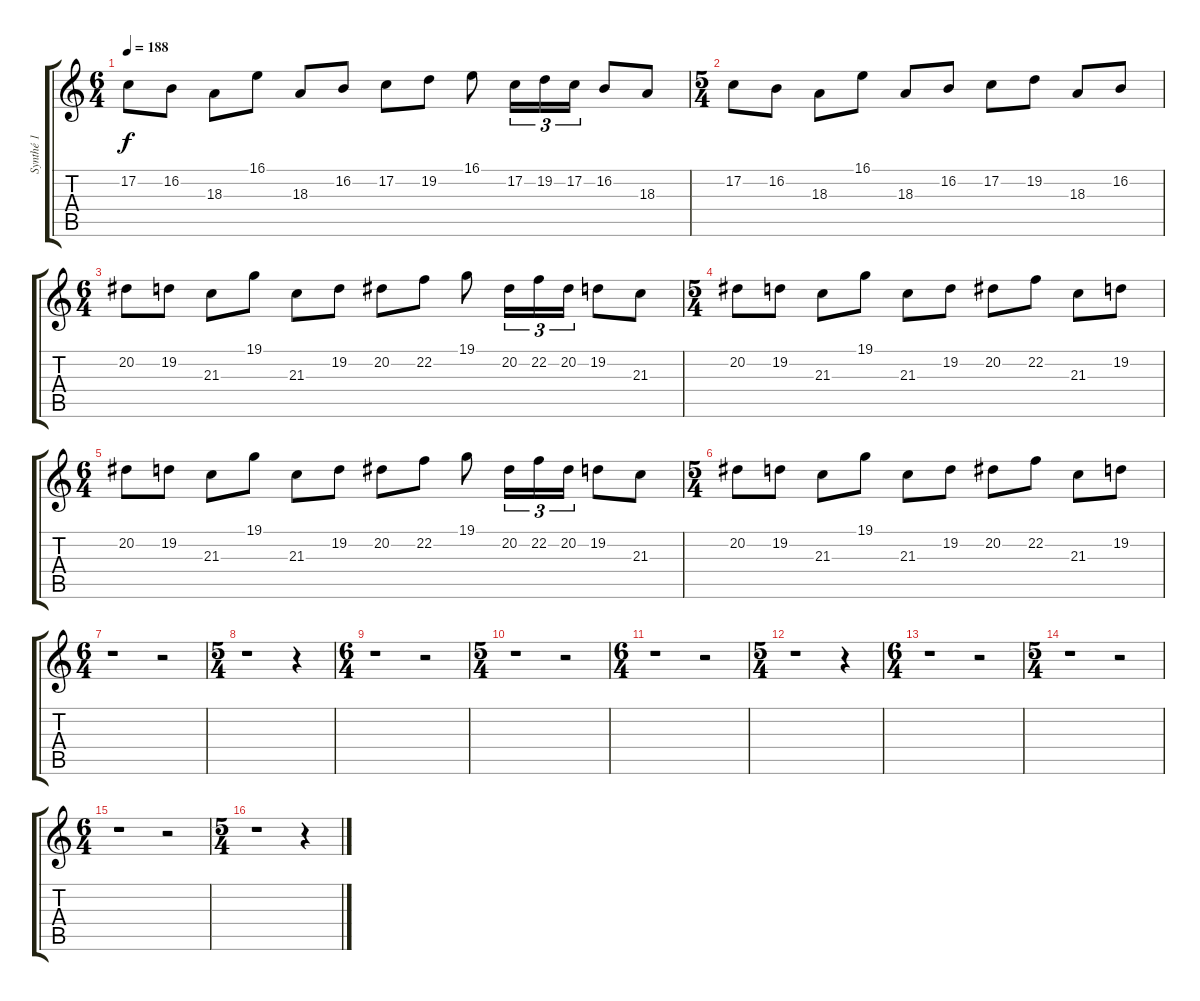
\track ("Synthé 1" "Synthé 1") {instrument lead1square}
\staff {score tabs}
\tuning (C4 G3 Eb3 Bb2 F2 C2) {hide}
\ts (6 4)
\tempo 188
\clef g2
\ks c
17.2.8{dy f} 16.2.8 18.3.8 16.1.8 18.3.8 16.2.8 17.2.8 19.2.8 16.1.8 17.2.16{tu (3 2)} 19.2.16{tu (3 2)} 17.2.16{tu (3 2)} 16.2.8 18.3.8 |
\ts (5 4)
17.2.8 16.2.8 18.3.8 16.1.8 18.3.8 16.2.8 17.2.8 19.2.8 18.3.8 16.2.8 |
\ts (6 4)
20.2.8 19.2.8 21.3.8 19.1.8 21.3.8 19.2.8 20.2.8 22.2.8 19.1.8 20.2.16{tu (3 2)} 22.2.16{tu (3 2)} 20.2.16{tu (3 2)} 19.2.8 21.3.8 |
\ts (5 4)
20.2.8 19.2.8 21.3.8 19.1.8 21.3.8 19.2.8 20.2.8 22.2.8 21.3.8 19.2.8 |
\ts (6 4)
20.2.8 19.2.8 21.3.8 19.1.8 21.3.8 19.2.8 20.2.8 22.2.8 19.1.8 20.2.16{tu (3 2)} 22.2.16{tu (3 2)} 20.2.16{tu (3 2)} 19.2.8 21.3.8 |
\ts (5 4)
20.2.8 19.2.8 21.3.8 19.1.8 21.3.8 19.2.8 20.2.8 22.2.8 21.3.8 19.2.8 |
\ts (6 4)
r.1 r.2 |
\ts (5 4)
r.1 r.4 |
\ts (6 4)
r.1 r.2 |
\ts (5 4)
r.1 r.2 |
\ts (6 4)
r.1 r.2 |
\ts (5 4)
r.1 r.4 |
\ts (6 4)
r.1 r.2 |
\ts (5 4)
r.1 r.2 |
\ts (6 4)
r.1 r.2 |
\ts (5 4)
r.1 r.4
